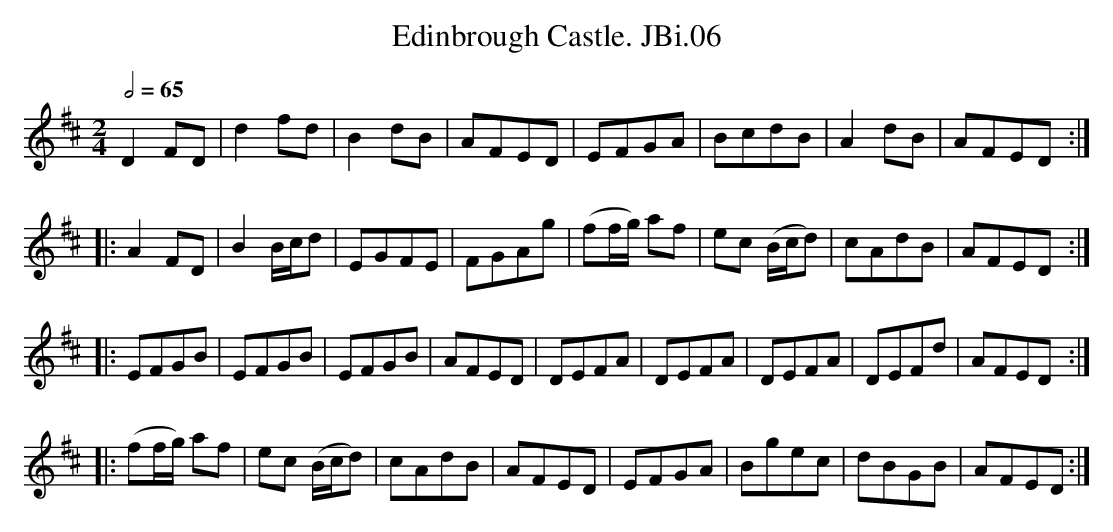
X:1
T:Edinbrough Castle. JBi.06
M:2/4
L:1/8
Q:1/2=65
K:D
D2FD|d2fd|B2dB|AFED|EFGA|BcdB|A2dB|AFED:|
|:A2FD|B2B/c/d|EGFE|FGAg|(ff/g/) af|ec (B/c/d)|cAdB|AFED:|
|:EFGB|EFGB|EFGB|AFED|DEFA|DEFA|DEFA|DEFd|AFED:|
|:(ff/g/) af|ec (B/c/d)|cAdB|AFED|EFGA|Bgec|dBGB|AFED:|
